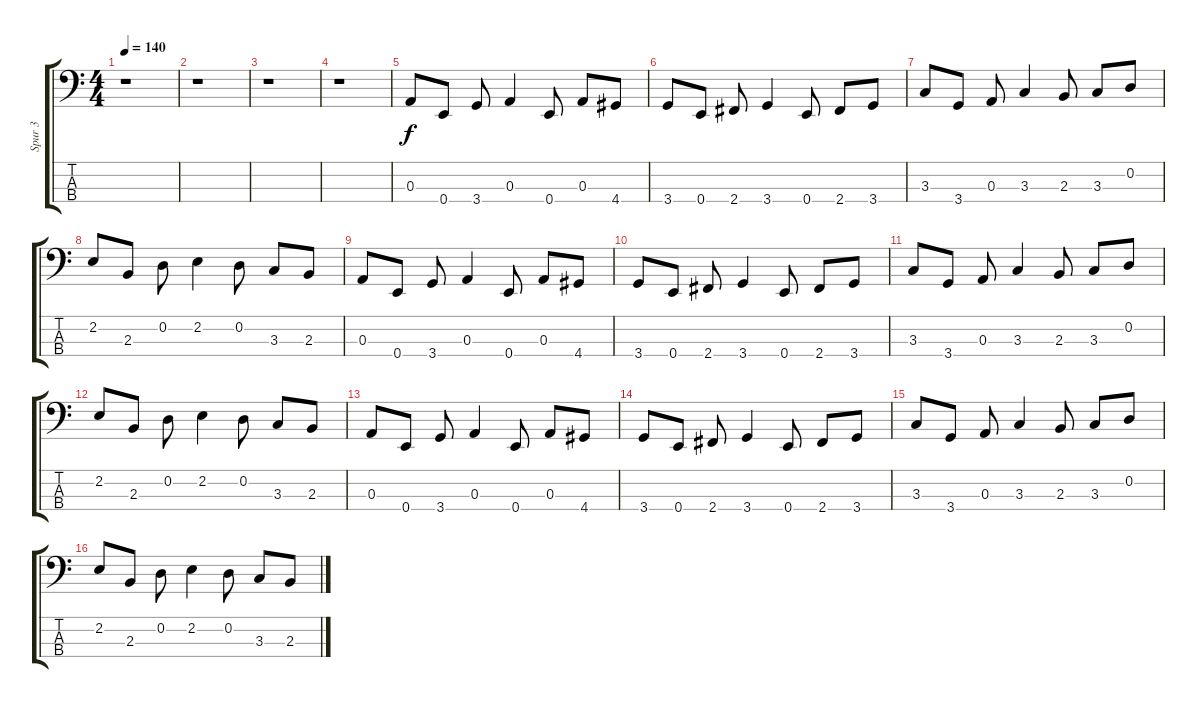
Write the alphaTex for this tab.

\track ("Spur 3" "Spur 3") {instrument synthbass1}
\staff {score tabs}
\tuning (G2 D2 A1 E1) {hide}
\ts (4 4)
\tempo 140
\clef f4
\ks c
r.1{dy f} |
r.1 |
r.1 |
r.1 |
0.3.8 0.4.8 3.4.8 0.3.4 0.4.8 0.3.8 4.4.8 |
3.4.8 0.4.8 2.4.8 3.4.4 0.4.8 2.4.8 3.4.8 |
3.3.8 3.4.8 0.3.8 3.3.4 2.3.8 3.3.8 0.2.8 |
2.2.8 2.3.8 0.2.8 2.2.4 0.2.8 3.3.8 2.3.8 |
0.3.8 0.4.8 3.4.8 0.3.4 0.4.8 0.3.8 4.4.8 |
3.4.8 0.4.8 2.4.8 3.4.4 0.4.8 2.4.8 3.4.8 |
3.3.8 3.4.8 0.3.8 3.3.4 2.3.8 3.3.8 0.2.8 |
2.2.8 2.3.8 0.2.8 2.2.4 0.2.8 3.3.8 2.3.8 |
0.3.8 0.4.8 3.4.8 0.3.4 0.4.8 0.3.8 4.4.8 |
3.4.8 0.4.8 2.4.8 3.4.4 0.4.8 2.4.8 3.4.8 |
3.3.8 3.4.8 0.3.8 3.3.4 2.3.8 3.3.8 0.2.8 |
2.2.8 2.3.8 0.2.8 2.2.4 0.2.8 3.3.8 2.3.8
